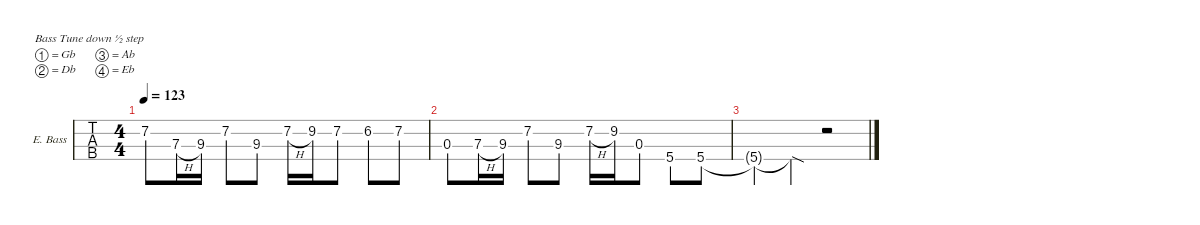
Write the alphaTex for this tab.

\defaultSystemsLayout 4
\hideDynamics
\bracketExtendMode nobrackets
\firstSystemTrackNameOrientation horizontal
\track ("Ele. Bass" "E. Bass") {defaultSystemsLayout 4 instrument electricbassfinger}
\staff {tabs}
\tuning (Gb2 Db2 Ab1 Eb1)
\ts (4 4)
\tempo 123
\clef f4
\scale
0.383474
\ks ab
7.2{acc b}.8{dy f} 7.3{h acc b}.16 9.3{acc forcenatural}.16 7.2{acc b}.8 9.3{acc forcenatural}.8 7.2{h acc b}.16 9.2{acc b}.16 7.2{acc b}.8 6.2{acc forcenatural}.8 7.2{acc b}.8 |
\scale
0.326887 0.3{acc b}.8 7.3{h acc b}.16 9.3{acc forcenatural}.16 7.2{acc b}.8 9.3{acc forcenatural}.8 7.2{h acc b}.16 9.2{acc b}.16 0.3{acc b}.8 5.4{acc b}.8 5.4{acc b}.8 |
\scale
0.289639 5.4{t acc b}.4 5.4{sod t acc b}.4 r.2
